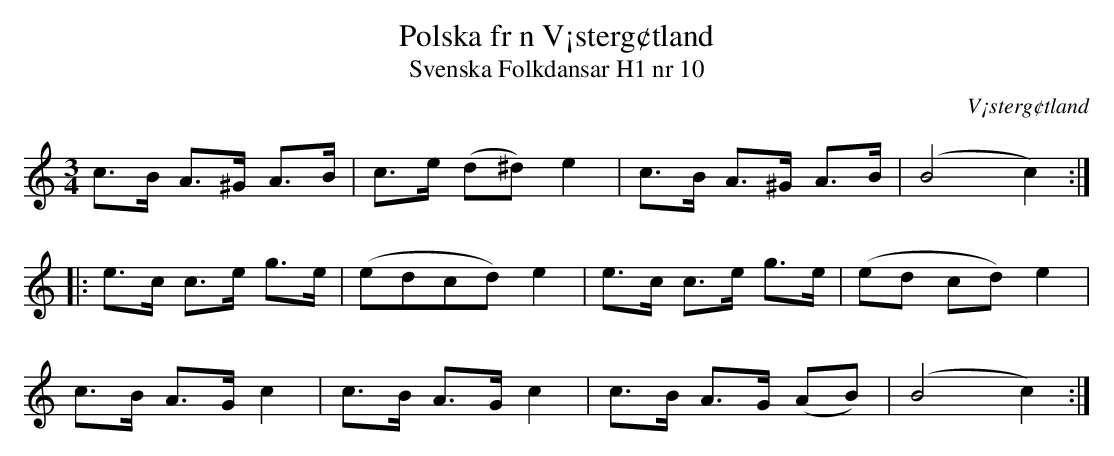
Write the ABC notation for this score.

X:1
T:Polska fr n V¡sterg¢tland
T:Svenska Folkdansar H1 nr 10
O:V¡sterg¢tland
M:3/4
L:1/8
K:Am
c>B A>^G A>B | c>e (d^d) e2 | c>B A>^G A>B | (B4 c2) ::
K:C
e>c c>e g>e | (edcd) e2 | e>c c>e g>e | (ed cd) e2 |
c>B A>G c2 | c>B A>G c2 | c>B A>G (AB) | (B4 c2) :|
